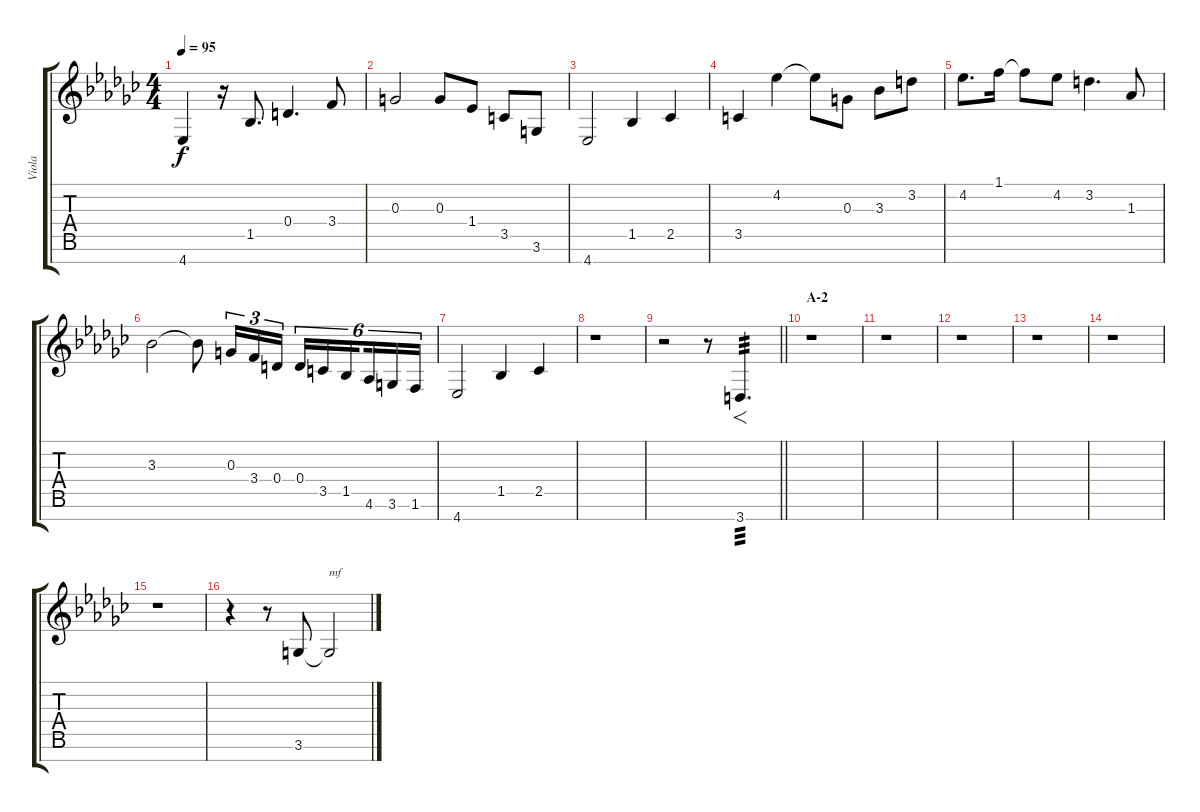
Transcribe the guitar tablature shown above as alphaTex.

\track ("Viola" "Viola") {instrument viola}
\staff {score tabs}
\tuning (E5 B4 G4 D4 A3 E3 B2) {hide}
\ts (4 4)
\tempo 95
\clef g2
\ks gb
4.7.4{dy f} r.16 1.5.8{d} 0.4.4{d} 3.4.8 |
0.3.2 0.3.8 1.4.8 3.5.8 3.6.8 |
4.7.2 1.5.4 2.5.4 |
3.5.4 4.2.4 4.2{t}.8 0.3.8 3.3.8 3.2.8 |
4.2.8{d} 1.1.16 1.1{t}.8 4.2.8 3.2.4{d} 1.3.8 |
3.3.2 3.3{t}.8 0.3.16{tu (3 2)} 3.4.16{tu (3 2)} 0.4.16{tu (3 2)} 0.4.16{tu (6 4)} 3.5.16{tu (6 4)} 1.5.16{tu (6 4) beam splitsecondary} 4.6.16{tu (6 4)} 3.6.16{tu (6 4)} 1.6.16{tu (6 4)} |
4.7.2 1.5.4 2.5.4 |
r.1 |
\barLineRight lightlight
r.2 r.8 3.7.4{f d tp 3} |
\section ("" "A-2")
r.1 |
r.1 |
r.1 |
r.1 |
r.1 |
r.1 |
r.4{volume 0} r.8 3.6.8{volume 12} 3.6{t}.2{txt "mf"}
